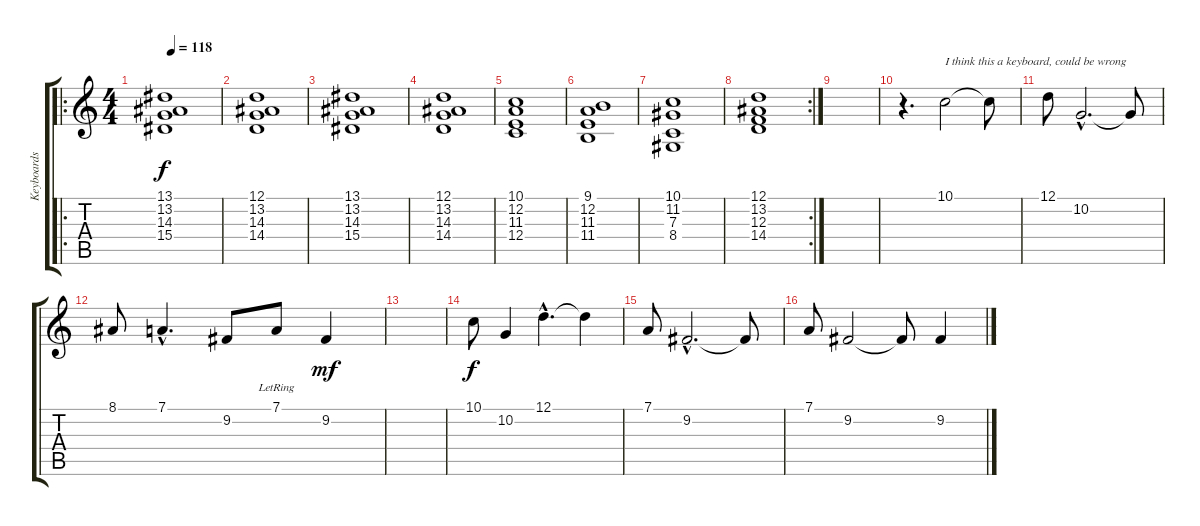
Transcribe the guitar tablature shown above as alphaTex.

\track ("Keyboards" "Keyboards") {instrument pad2warm}
\staff {score tabs}
\tuning (D4 A3 F3 C3 G2 C2) {hide}
\ro
\ts (4 4)
\tempo 118
\clef g2
\ks c
(13.1 13.2 14.3 15.4).1{dy f volume 10 instrument stringensemble2} |
(12.1 13.2 14.3 14.4).1 |
(13.1 13.2 14.3 15.4).1 |
(12.1 13.2 14.3 14.4).1 |
(10.1 12.2 11.3 12.4).1 |
(9.1 12.2 11.3 11.4).1 |
(10.1 11.2 7.3 8.4).1 |
\rc 2
(12.1 13.2 12.3 14.4).1 |
|
r.4{d} 10.1.2{txt "I think this a keyboard, could be wrong" volume 10 instrument electricpiano2} 10.1{t}.8 |
12.1.8 10.2{hac}.2{d} 10.2{t}.8 |
8.1.8 7.1{hac}.4{d} 9.2.8 7.1{lr}.8 9.2.4{dy mf} |
|
10.1.8{dy f} 10.2.4 12.1{hac}.4{d} 12.1{t}.4 |
7.1.8 9.2{hac}.2{d} 9.2{t}.8 |
7.1.8 9.2.2 9.2{t}.8 9.2.4
